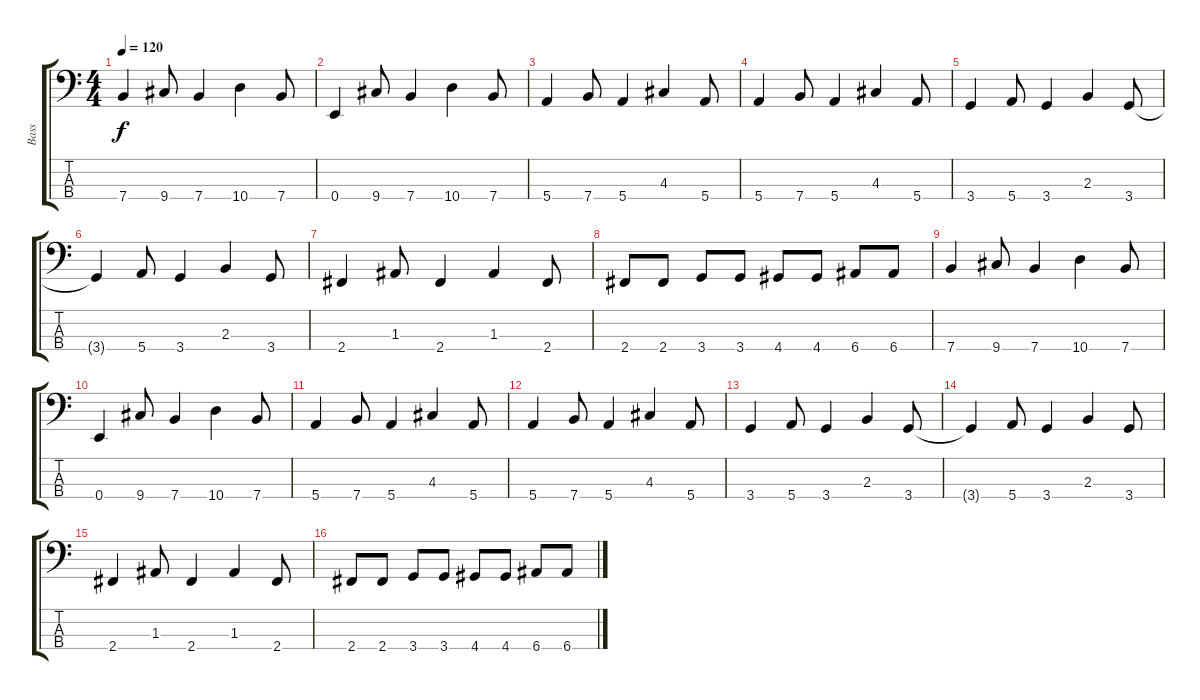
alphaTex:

\track ("Bass" "Bass") {instrument electricbasspick}
\staff {score tabs}
\tuning (G2 D2 A1 E1) {hide}
\ts (4 4)
\tempo 120
\clef f4
\ks c
7.4.4{dy f} 9.4.8 7.4.4 10.4.4 7.4.8 |
0.4.4 9.4.8 7.4.4 10.4.4 7.4.8 |
5.4.4 7.4.8 5.4.4 4.3.4 5.4.8 |
5.4.4 7.4.8 5.4.4 4.3.4 5.4.8 |
3.4.4 5.4.8 3.4.4 2.3.4 3.4.8 |
3.4{t}.4 5.4.8 3.4.4 2.3.4 3.4.8 |
2.4.4 1.3.8 2.4.4 1.3.4 2.4.8 |
2.4.8 2.4.8 3.4.8 3.4.8 4.4.8 4.4.8 6.4.8 6.4.8 |
7.4.4 9.4.8 7.4.4 10.4.4 7.4.8 |
0.4.4 9.4.8 7.4.4 10.4.4 7.4.8 |
5.4.4 7.4.8 5.4.4 4.3.4 5.4.8 |
5.4.4 7.4.8 5.4.4 4.3.4 5.4.8 |
3.4.4 5.4.8 3.4.4 2.3.4 3.4.8 |
3.4{t}.4 5.4.8 3.4.4 2.3.4 3.4.8 |
2.4.4 1.3.8 2.4.4 1.3.4 2.4.8 |
2.4.8 2.4.8 3.4.8 3.4.8 4.4.8 4.4.8 6.4.8 6.4.8
